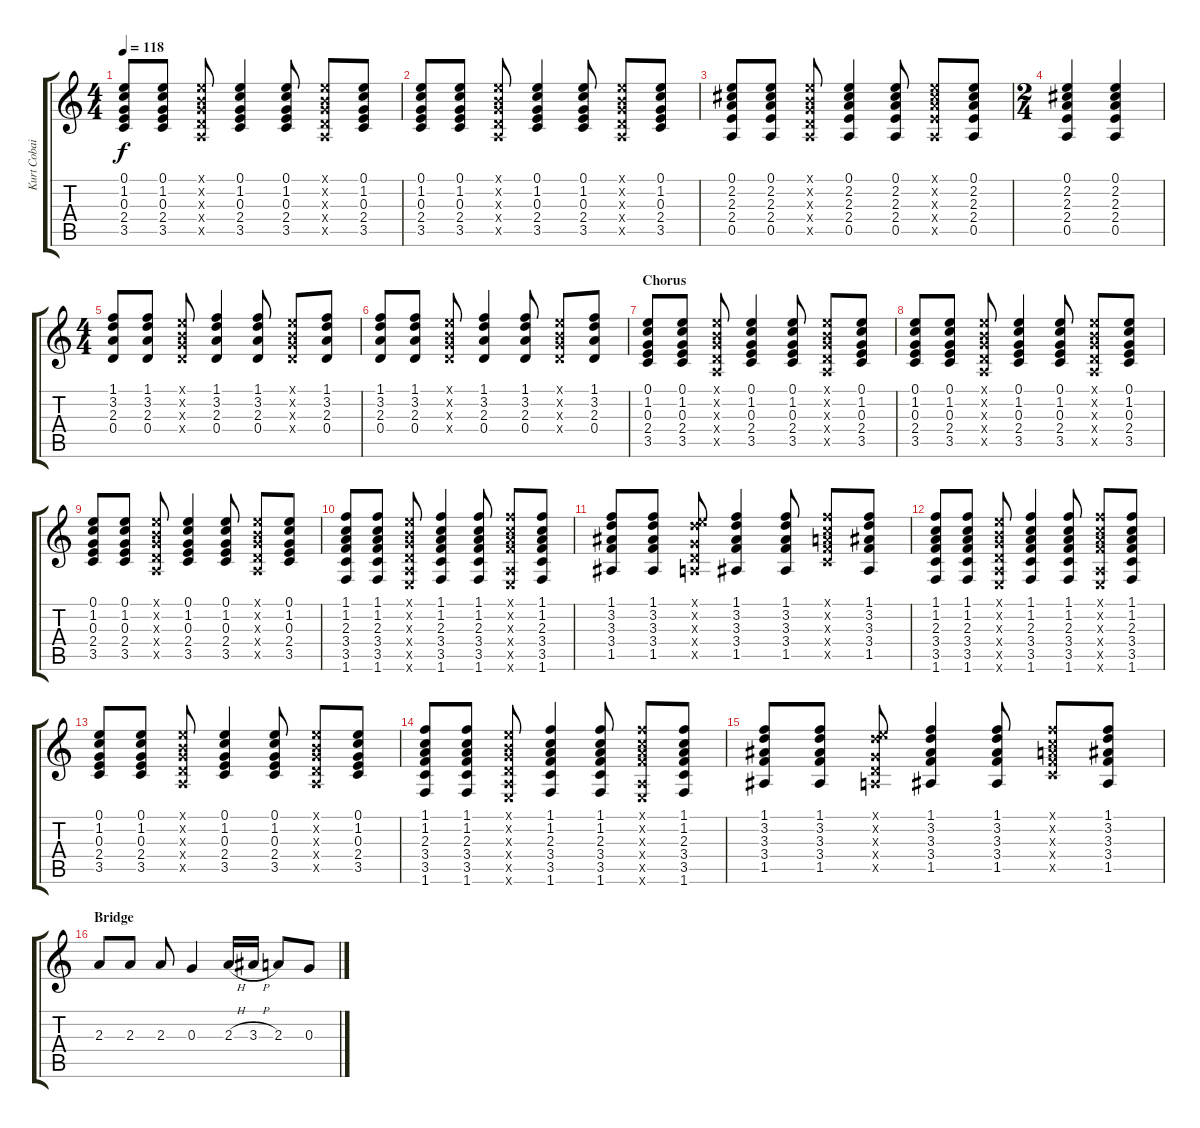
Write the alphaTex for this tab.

\track ("Kurt Cobain - Distortion Guitar" "Kurt Cobai") {instrument distortionguitar}
\staff {score tabs}
\tuning (E4 B3 G3 D3 A2 E2) {hide}
\ts (4 4)
\tempo 118
\clef g2
\ks c
(0.1 1.2 0.3 2.4 3.5).8{dy f} (0.1 1.2 0.3 2.4 3.5).8 (0.1{x} 0.2{x} 0.3{x} 0.4{x} 0.5{x}).8 (0.1 1.2 0.3 2.4 3.5).4 (0.1 1.2 0.3 2.4 3.5).8 (0.1{x} 0.2{x} 0.3{x} 0.4{x} 0.5{x}).8 (0.1 1.2 0.3 2.4 3.5).8 |
(0.1 1.2 0.3 2.4 3.5).8 (0.1 1.2 0.3 2.4 3.5).8 (0.1{x} 0.2{x} 0.3{x} 0.4{x} 0.5{x}).8 (0.1 1.2 0.3 2.4 3.5).4 (0.1 1.2 0.3 2.4 3.5).8 (0.1{x} 0.2{x} 0.3{x} 0.4{x} 0.5{x}).8 (0.1 1.2 0.3 2.4 3.5).8 |
(0.1 2.2 2.3 2.4 0.5).8 (0.1 2.2 2.3 2.4 0.5).8 (0.1{x} 0.2{x} 0.3{x} 0.4{x} 0.5{x}).8 (0.1 2.2 2.3 2.4 0.5).4 (0.1 2.2 2.3 2.4 0.5).8 (0.1{x} 2.2{x} 2.3{x} 2.4{x} 0.5{x}).8 (0.1 2.2 2.3 2.4 0.5).8 |
\ts (2 4)
(0.1 2.2 2.3 2.4 0.5).4 (0.1 2.2 2.3 2.4 0.5).4 |
\ts (4 4)
(1.1 3.2 2.3 0.4).8 (1.1 3.2 2.3 0.4).8 (0.1{x} 0.2{x} 0.3{x} 0.4{x}).8 (1.1 3.2 2.3 0.4).4 (1.1 3.2 2.3 0.4).8 (0.1{x} 0.2{x} 0.3{x} 0.4{x}).8 (1.1 3.2 2.3 0.4).8 |
(1.1 3.2 2.3 0.4).8 (1.1 3.2 2.3 0.4).8 (0.1{x} 0.2{x} 0.3{x} 0.4{x}).8 (1.1 3.2 2.3 0.4).4 (1.1 3.2 2.3 0.4).8 (0.1{x} 0.2{x} 0.3{x} 0.4{x}).8 (1.1 3.2 2.3 0.4).8 |
\section ("" "Chorus")
(0.1 1.2 0.3 2.4 3.5).8 (0.1 1.2 0.3 2.4 3.5).8 (0.1{x} 0.2{x} 0.3{x} 0.4{x} 0.5{x}).8 (0.1 1.2 0.3 2.4 3.5).4 (0.1 1.2 0.3 2.4 3.5).8 (0.1{x} 0.2{x} 0.3{x} 0.4{x} 0.5{x}).8 (0.1 1.2 0.3 2.4 3.5).8 |
(0.1 1.2 0.3 2.4 3.5).8 (0.1 1.2 0.3 2.4 3.5).8 (0.1{x} 0.2{x} 0.3{x} 0.4{x} 0.5{x}).8 (0.1 1.2 0.3 2.4 3.5).4 (0.1 1.2 0.3 2.4 3.5).8 (0.1{x} 0.2{x} 0.3{x} 0.4{x} 0.5{x}).8 (0.1 1.2 0.3 2.4 3.5).8 |
(0.1 1.2 0.3 2.4 3.5).8 (0.1 1.2 0.3 2.4 3.5).8 (0.1{x} 0.2{x} 0.3{x} 0.4{x} 0.5{x}).8 (0.1 1.2 0.3 2.4 3.5).4 (0.1 1.2 0.3 2.4 3.5).8 (0.1{x} 0.2{x} 0.3{x} 0.4{x} 0.5{x}).8 (0.1 1.2 0.3 2.4 3.5).8 |
(1.1 1.2 2.3 3.4 3.5 1.6).8 (1.1 1.2 2.3 3.4 3.5 1.6).8 (0.1{x} 0.2{x} 0.3{x} 0.4{x} 0.5{x} 0.6{x}).8 (1.1 1.2 2.3 3.4 3.5 1.6).4 (1.1 1.2 2.3 3.4 3.5 1.6).8 (1.1{x} 1.2{x} 2.3{x} 3.4{x} 0.5{x} 0.6{x}).8 (1.1 1.2 2.3 3.4 3.5 1.6).8 |
(1.1 3.2 3.3 3.4 1.5).8 (1.1 3.2 3.3 3.4 1.5).8 (0.1{x} 3.2{x} 0.3{x} 0.4{x} 0.5{x}).8 (1.1 3.2 3.3 3.4 1.5).4 (1.1 3.2 3.3 3.4 1.5).8 (1.1{x} 1.2{x} 2.3{x} 3.4{x} 3.5{x}).8 (1.1 3.2 3.3 3.4 1.5).8 |
(1.1 1.2 2.3 3.4 3.5 1.6).8 (1.1 1.2 2.3 3.4 3.5 1.6).8 (0.1{x} 0.2{x} 0.3{x} 0.4{x} 0.5{x} 0.6{x}).8 (1.1 1.2 2.3 3.4 3.5 1.6).4 (1.1 1.2 2.3 3.4 3.5 1.6).8 (1.1{x} 1.2{x} 2.3{x} 3.4{x} 0.5{x} 0.6{x}).8 (1.1 1.2 2.3 3.4 3.5 1.6).8 |
(0.1 1.2 0.3 2.4 3.5).8 (0.1 1.2 0.3 2.4 3.5).8 (0.1{x} 0.2{x} 0.3{x} 0.4{x} 0.5{x}).8 (0.1 1.2 0.3 2.4 3.5).4 (0.1 1.2 0.3 2.4 3.5).8 (0.1{x} 0.2{x} 0.3{x} 0.4{x} 0.5{x}).8 (0.1 1.2 0.3 2.4 3.5).8 |
(1.1 1.2 2.3 3.4 3.5 1.6).8 (1.1 1.2 2.3 3.4 3.5 1.6).8 (0.1{x} 0.2{x} 0.3{x} 0.4{x} 0.5{x} 0.6{x}).8 (1.1 1.2 2.3 3.4 3.5 1.6).4 (1.1 1.2 2.3 3.4 3.5 1.6).8 (1.1{x} 1.2{x} 2.3{x} 3.4{x} 0.5{x} 0.6{x}).8 (1.1 1.2 2.3 3.4 3.5 1.6).8 |
(1.1 3.2 3.3 3.4 1.5).8 (1.1 3.2 3.3 3.4 1.5).8 (0.1{x} 3.2{x} 0.3{x} 0.4{x} 0.5{x}).8 (1.1 3.2 3.3 3.4 1.5).4 (1.1 3.2 3.3 3.4 1.5).8 (1.1{x} 1.2{x} 2.3{x} 3.4{x} 3.5{x}).8 (1.1 3.2 3.3 3.4 1.5).8 |
\section ("" "Bridge")
2.3.8{volume 16 instrument distortionguitar} 2.3.8 2.3.8 0.3.4 2.3{h}.16 3.3{h}.16 2.3.8 0.3.8
